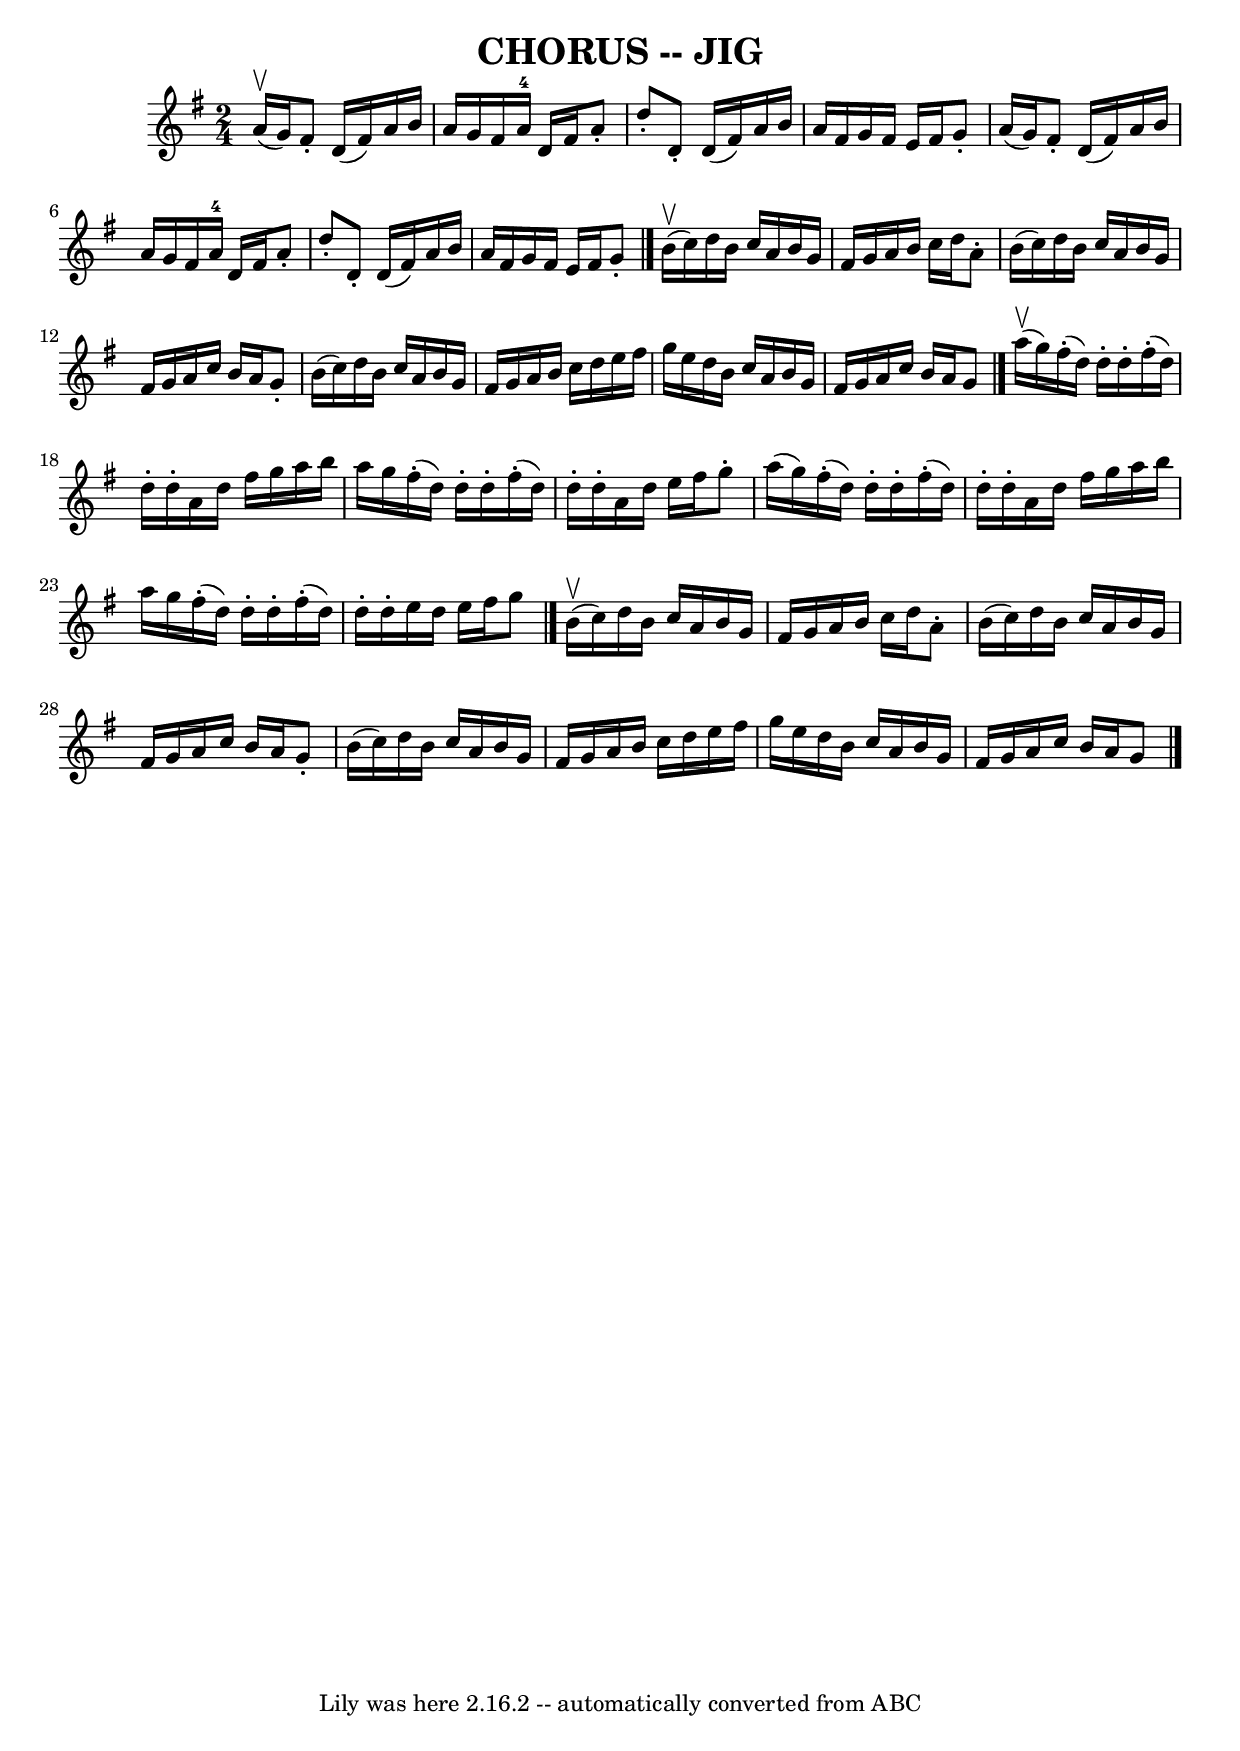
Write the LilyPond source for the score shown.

\version "2.16.2"
\include "Mammoth.ily"
\header {
  %% book = "Ryan's Mammoth Collection of Fiddle Tunes"
  crossRefNumber = "1"
  footnotes = "\\\\\\\\W: CHORUS JIG. -- First couple down the outside, back. Down the centre, back.\\\\W: Turn contra corners. Balance, turn partners to place."
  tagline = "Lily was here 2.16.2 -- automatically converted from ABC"
  title = "CHORUS -- JIG"

}
voicedefault =  {


  \time 2/4 
  \key g \major
  a'16 (^\upbow g'16)       |
  fis'8-.  
  d'16 (fis'16) a'16 b'16 a'16 g'16    |
  fis'16    
  a'16-4 d'16 fis'16 a'8-. d''8-.   |
  d'8-. d'16 (
  fis'16) a'16 b'16 a'16 fis'16    |
  g'16 fis'16    
  e'16 fis'16 g'8-. a'16 (g'16)       |
  fis'8-. d'16 (
  fis'16) a'16 b'16 a'16 g'16    |
  fis'16 a'16-4   
  d'16 fis'16 a'8-. d''8-.   |
  d'8-. d'16 (fis'16)   
  a'16 b'16 a'16 fis'16    |
  g'16 fis'16 e'16 fis'16   
  g'8-.   \bar "|." b'16^\upbow(c''16)       |
  d''16    
  b'16 c''16 a'16 b'16 g'16 fis'16 g'16    |
  a'16    
  b'16 c''16 d''16 a'8-. b'16 (c''16)   |
  d''16    
  b'16 c''16 a'16 b'16 g'16 fis'16 g'16    |
  a'16    
  c''16 b'16 a'16 g'8-. b'16 (c''16)       |
  d''16    
  b'16 c''16 a'16 b'16 g'16 fis'16 g'16    |
  a'16    
  b'16 c''16 d''16 e''16 fis''16 g''16 e''16    |
  
  d''16 b'16 c''16 a'16 b'16 g'16 fis'16 g'16    |
  
  a'16 c''16 b'16 a'16 g'8    \bar "|." a''16 (^\upbow g''16-)       |
  fis''16 (-. d''16) d''16-. d''16-. fis''16 
  (-. d''16) d''16-. d''16-.   |
  a'16 d''16 fis''16    
  g''16 a''16 b''16 a''16 g''16    |
  fis''16 (-. d''16-) d''16-. d''16-. fis''16 (-. d''16) d''16-. d''16-.   
  |
  a'16 d''16 e''16 fis''16 g''8-. a''16 (g''16)   
  |
  fis''16 (-. d''16) d''16-. d''16-. fis''16 (-.  
  d''16) d''16-. d''16-.   |
  a'16 d''16 fis''16 g''16 
  a''16 b''16 a''16 g''16    |
  fis''16 (-. d''16)   
  d''16-. d''16-. fis''16 (-. d''16) d''16-. d''16-.   
  |
  e''16 d''16 e''16 fis''16 g''8    \bar "|." b'16^\upbow(c''16)       |
  d''16 b'16 c''16 a'16 b'16    
  g'16 fis'16 g'16    |
  a'16 b'16 c''16 d''16 a'8-.   
  b'16 (c''16)   |
  d''16 b'16 c''16 a'16 b'16 g'16  
  fis'16 g'16    |
  a'16 c''16 b'16 a'16 g'8-. b'16 (
  c''16)       |
  d''16 b'16 c''16 a'16 b'16 g'16    
  fis'16 g'16    |
  a'16 b'16 c''16 d''16 e''16 fis''16 
  g''16 e''16    |
  d''16 b'16 c''16 a'16 b'16 g'16  
  fis'16 g'16    |
  a'16 c''16 b'16 a'16 g'8    
  \bar "|."   

}

\score{
  <<

    \context Staff="default"
    {
      \voicedefault 
      
    }

  >>
  \layout {
    
  }
  \midi {
  }

}
